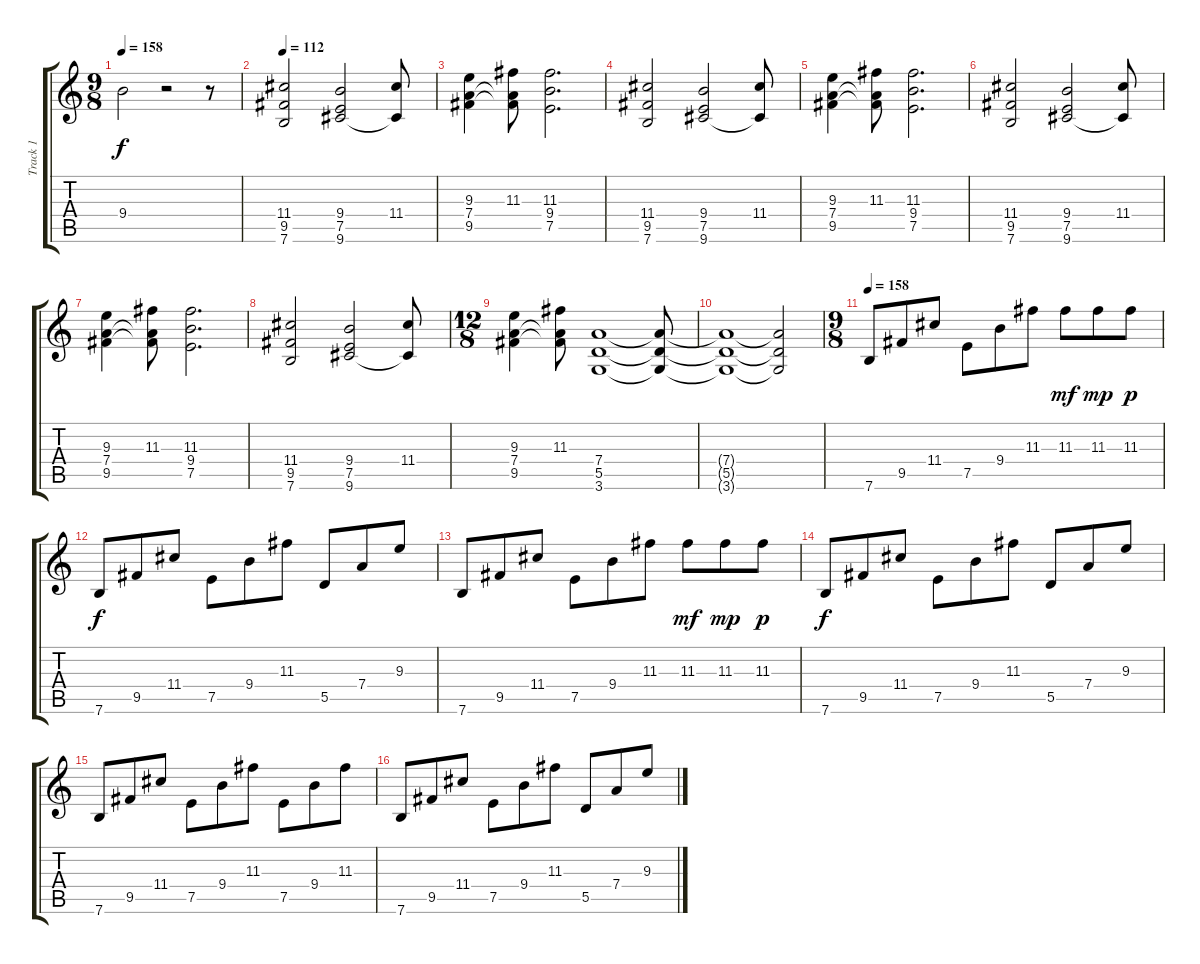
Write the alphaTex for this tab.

\track ("Track 1" "Track 1") {instrument distortionguitar}
\staff {score tabs}
\tuning (E4 B3 G3 D3 A2 E2) {hide}
\ts (9 8)
\tempo 158
\clef g2
\ks c
9.4{t}.2{dy f} r.2 r.8 |
\tempo 112
(11.4 9.5 7.6).2 (9.4 7.5 9.6).2 (11.4 9.6{t}).8 |
(9.3 7.4 9.5).4 (11.3 7.4{t} 9.5{t}).8 (11.3 9.4 7.5).2{d} |
(11.4 9.5 7.6).2 (9.4 7.5 9.6).2 (11.4 9.6{t}).8 |
(9.3 7.4 9.5).4 (11.3 7.4{t} 9.5{t}).8 (11.3 9.4 7.5).2{d} |
(11.4 9.5 7.6).2 (9.4 7.5 9.6).2 (11.4 9.6{t}).8 |
(9.3 7.4 9.5).4 (11.3 7.4{t} 9.5{t}).8 (11.3 9.4 7.5).2{d} |
(11.4 9.5 7.6).2 (9.4 7.5 9.6).2 (11.4 9.6{t}).8 |
\ts (12 8)
(9.3 7.4 9.5).4 (11.3 7.4{t} 9.5{t}).8 (7.4 5.5 3.6).1 (7.4{t} 5.5{t} 3.6{t}).8 |
(7.4{t} 5.5{t} 3.6{t}).1 (7.4{t} 5.5{t} 3.6{t}).2 |
\ts (9 8)
\tempo 158
7.6.8 9.5.8 11.4.8 7.5.8 9.4.8 11.3.8 11.3.8{dy mf} 11.3.8{dy mp} 11.3.8{dy p} |
7.6.8{dy f} 9.5.8 11.4.8 7.5.8 9.4.8 11.3.8 5.5.8 7.4.8 9.3.8 |
7.6.8 9.5.8 11.4.8 7.5.8 9.4.8 11.3.8 11.3.8{dy mf} 11.3.8{dy mp} 11.3.8{dy p} |
7.6.8{dy f} 9.5.8 11.4.8 7.5.8 9.4.8 11.3.8 5.5.8 7.4.8 9.3.8 |
7.6.8 9.5.8 11.4.8 7.5.8 9.4.8 11.3.8 7.5.8 9.4.8 11.3.8 |
7.6.8 9.5.8 11.4.8 7.5.8 9.4.8 11.3.8 5.5.8 7.4.8 9.3.8
